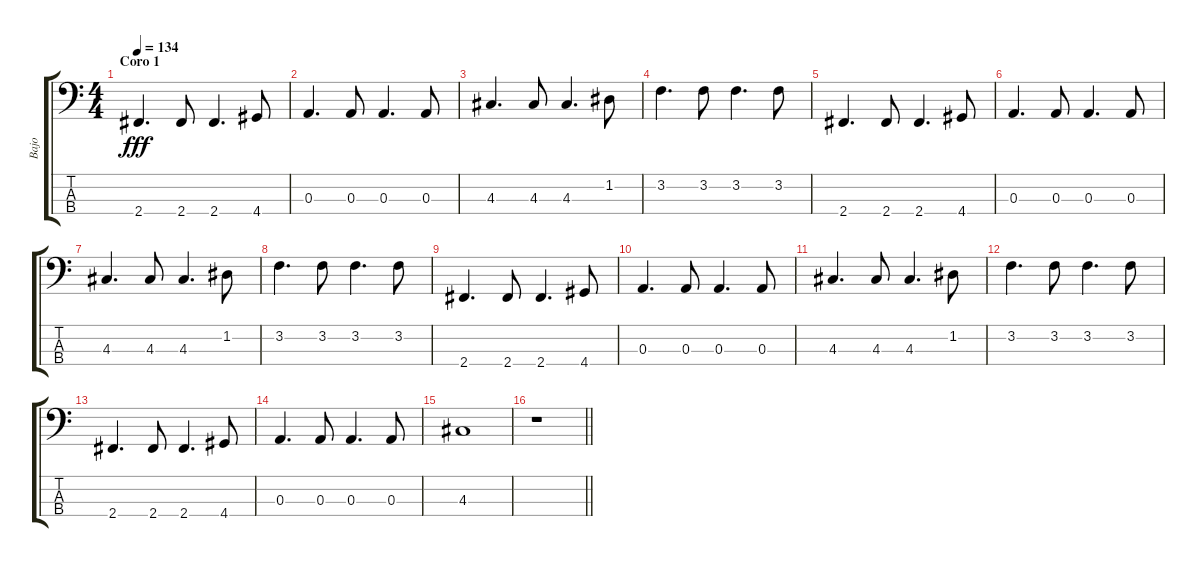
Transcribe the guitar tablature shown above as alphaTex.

\track ("Bajo" "Bajo") {instrument electricbassfinger}
\staff {score tabs}
\tuning (G2 D2 A1 E1) {hide}
\ts (4 4)
\section ("" "Coro 1")
\tempo 134
\clef f4
\ks c
2.4.4{d dy fff} 2.4.8 2.4.4{d} 4.4.8 |
0.3.4{d} 0.3.8 0.3.4{d} 0.3.8 |
4.3.4{d} 4.3.8 4.3.4{d} 1.2.8 |
3.2.4{d} 3.2.8 3.2.4{d} 3.2.8 |
2.4.4{d} 2.4.8 2.4.4{d} 4.4.8 |
0.3.4{d} 0.3.8 0.3.4{d} 0.3.8 |
4.3.4{d} 4.3.8 4.3.4{d} 1.2.8 |
3.2.4{d} 3.2.8 3.2.4{d} 3.2.8 |
2.4.4{d} 2.4.8 2.4.4{d} 4.4.8 |
0.3.4{d} 0.3.8 0.3.4{d} 0.3.8 |
4.3.4{d} 4.3.8 4.3.4{d} 1.2.8 |
3.2.4{d} 3.2.8 3.2.4{d} 3.2.8 |
2.4.4{d} 2.4.8 2.4.4{d} 4.4.8 |
0.3.4{d} 0.3.8 0.3.4{d} 0.3.8 |
4.3.1 |
\barLineRight lightlight
r.1
